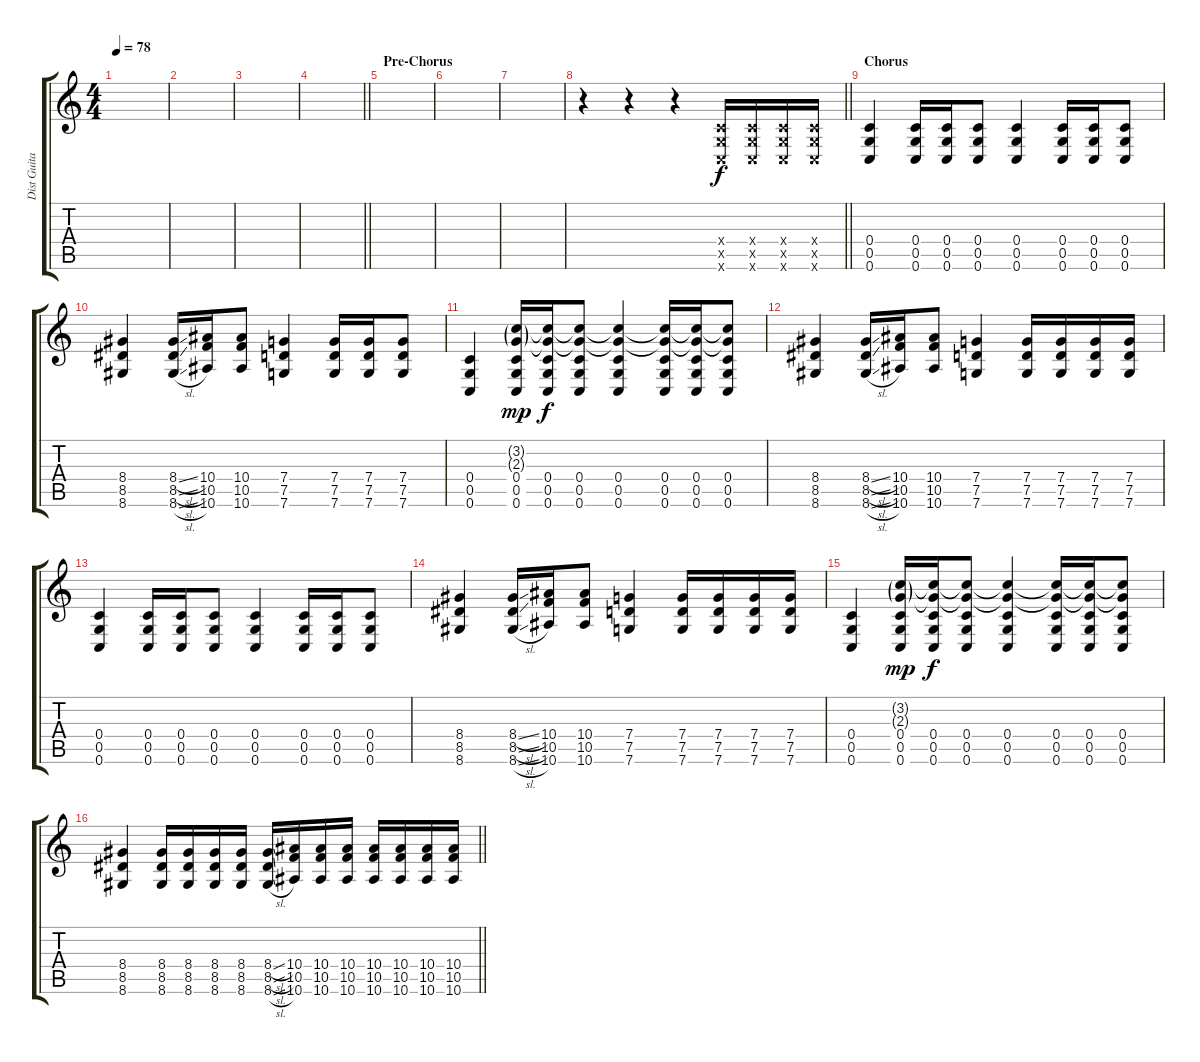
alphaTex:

\track ("Dist Guitar" "Dist Guita") {instrument distortionguitar}
\staff {score tabs}
\tuning (D4 A3 F3 C3 G2 C2) {hide}
\ts (4 4)
\tempo 78
\clef g2
\ks c
|
|
|
\barLineRight lightlight
|
\section ("" "Pre-Chorus")
|
|
|
\barLineRight lightlight
r.4 r.4 r.4 (0.4{x} 0.5{x} 0.6{x}).16 (0.4{x} 0.5{x} 0.6{x}).16 (0.4{x} 0.5{x} 0.6{x}).16 (0.4{x} 0.5{x} 0.6{x}).16 |
\section ("" "Chorus")
(0.4 0.5 0.6).4 (0.4 0.5 0.6).16 (0.4 0.5 0.6).16 (0.4 0.5 0.6).8 (0.4 0.5 0.6).4 (0.4 0.5 0.6).16 (0.4 0.5 0.6).16 (0.4 0.5 0.6).8 |
(8.4 8.5 8.6).4 (8.4{sl} 8.5{sl} 8.6{sl}).16 (10.4 10.5 10.6).16 (10.4 10.5 10.6).8 (7.4 7.5 7.6).4 (7.4 7.5 7.6).16 (7.4 7.5 7.6).16 (7.4 7.5 7.6).8 |
(0.4 0.5 0.6).4 (3.2{g} 2.3{g} 0.4 0.5 0.6).16{dy mp} (3.2{t} 2.3{t} 0.4 0.5 0.6).16{dy f} (3.2{t} 2.3{t} 0.4 0.5 0.6).8 (3.2{t} 2.3{t} 0.4 0.5 0.6).4 (3.2{t} 2.3{t} 0.4 0.5 0.6).16 (3.2{t} 2.3{t} 0.4 0.5 0.6).16 (3.2{t} 2.3{t} 0.4 0.5 0.6).8 |
(8.4 8.5 8.6).4 (8.4{sl} 8.5{sl} 8.6{sl}).16 (10.4 10.5 10.6).16 (10.4 10.5 10.6).8 (7.4 7.5 7.6).4 (7.4 7.5 7.6).16 (7.4 7.5 7.6).16 (7.4 7.5 7.6).16 (7.4 7.5 7.6).16 |
(0.4 0.5 0.6).4 (0.4 0.5 0.6).16 (0.4 0.5 0.6).16 (0.4 0.5 0.6).8 (0.4 0.5 0.6).4 (0.4 0.5 0.6).16 (0.4 0.5 0.6).16 (0.4 0.5 0.6).8 |
(8.4 8.5 8.6).4 (8.4{sl} 8.5{sl} 8.6{sl}).16 (10.4 10.5 10.6).16 (10.4 10.5 10.6).8 (7.4 7.5 7.6).4 (7.4 7.5 7.6).16 (7.4 7.5 7.6).16 (7.4 7.5 7.6).16 (7.4 7.5 7.6).16 |
(0.4 0.5 0.6).4 (3.2{g} 2.3{g} 0.4 0.5 0.6).16{dy mp} (3.2{t} 2.3{t} 0.4 0.5 0.6).16{dy f} (3.2{t} 2.3{t} 0.4 0.5 0.6).8 (3.2{t} 2.3{t} 0.4 0.5 0.6).4 (3.2{t} 2.3{t} 0.4 0.5 0.6).16 (3.2{t} 2.3{t} 0.4 0.5 0.6).16 (3.2{t} 2.3{t} 0.4 0.5 0.6).8 |
\barLineRight lightlight
(8.4 8.5 8.6).4 (8.4 8.5 8.6).16 (8.4 8.5 8.6).16 (8.4 8.5 8.6).16 (8.4 8.5 8.6).16 (8.4{sl} 8.5{sl} 8.6{sl}).16 (10.4 10.5 10.6).16 (10.4 10.5 10.6).16 (10.4 10.5 10.6).16 (10.4 10.5 10.6).16 (10.4 10.5 10.6).16 (10.4 10.5 10.6).16 (10.4 10.5 10.6).16
